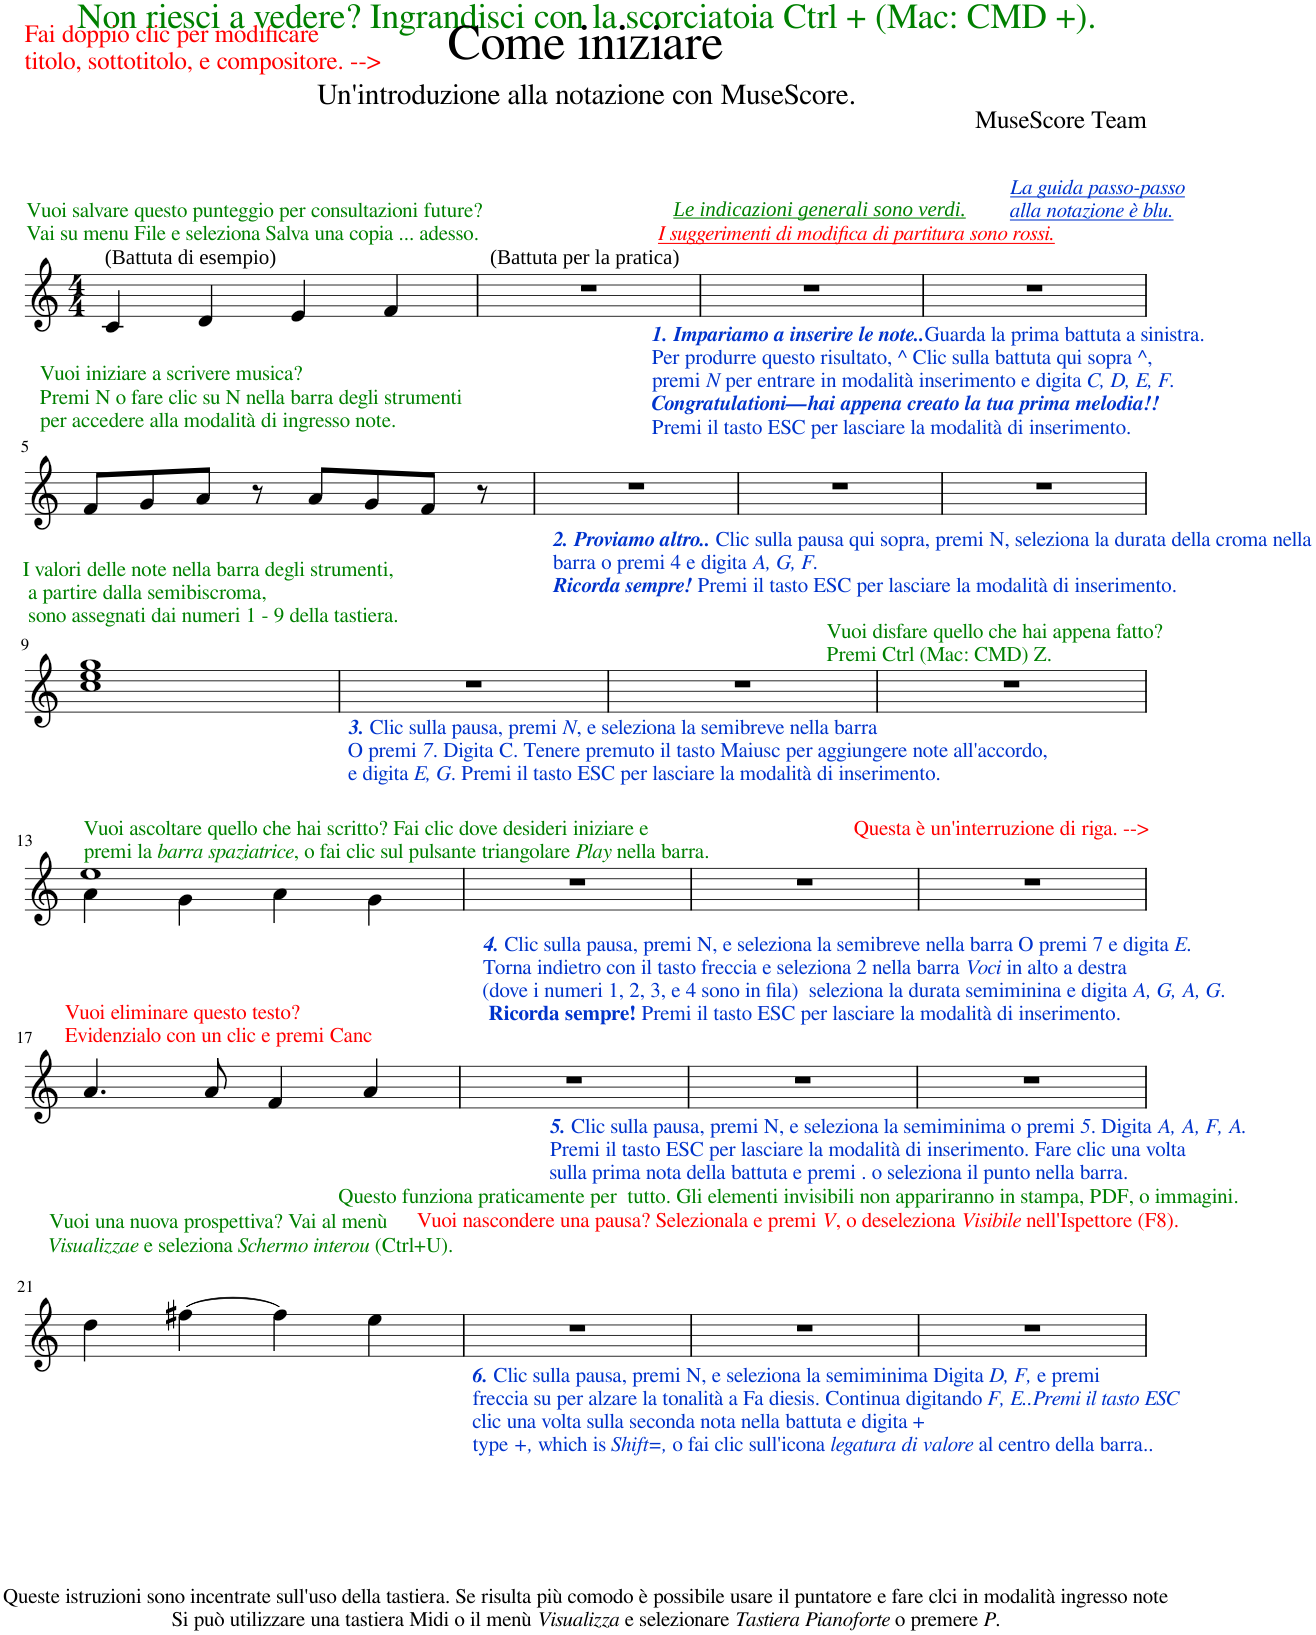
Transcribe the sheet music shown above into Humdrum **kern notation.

**kern
*part1
*staff1
*I"Piano
*I'Pno.
*clefG2
*k[]
*M4/4
=1
!LO:TX:a:t=(Battuta di esempio)
!LO:TX:a:color=#008000:t=Vuoi salvare questo punteggio per consultazioni future?
!LO:TX:a:t=Vai su menu File e seleziona Salva una copia ... adesso.
4c/
4d/
4e/
4f/
=2
!LO:TX:a:t=(Battuta per la pratica)
!LO:TX:b:Bi:color=#0033CC:t=1. Impariamo a inserire le note..
!LO:TX:b:t=Guarda la prima battuta a sinistra.
!LO:TX:b:t=Per produrre questo risultato, ^ Clic sulla battuta qui sopra ^,
!LO:TX:b:t=premi
!LO:TX:b:i:t=N
!LO:TX:b:t=per entrare in modalità inserimento e digita
!LO:TX:b:i:t=C, D, E, F.
!LO:TX:b:B:t=Congratulationi—hai appena creato la tua prima melodia!!
!LO:TX:b:t=Premi il tasto ESC per lasciare la modalità di inserimento.
1r
=3
!LO:TX:a:i:color=#FF0000:t=I suggerimenti di modifica di partitura sono rossi.
!LO:TX:a:i:color=#008000:t=Le indicazioni generali sono verdi.
1r
=4
!LO:TX:a:i:color=#0033CC:t=La guida passo-passo
!LO:TX:a:t=alla notazione è blu.
1r
!!LO:LB:g=z
=5
!LO:TX:a:color=#008000:t=Vuoi iniziare a scrivere musica?
!LO:TX:a:t=Premi N o fare clic su N nella barra degli strumenti
!LO:TX:a:t=per accedere alla modalità di ingresso note.
8f/L
8g/
8a/J
8r
8a/L
8g/
8f/J
8r
=6
!LO:TX:b:Bi:color=#0033CC:t=2. Proviamo altro..
!LO:TX:b:t=Clic sulla pausa qui sopra, premi N, seleziona la durata della croma nella
!LO:TX:b:t=barra o premi 4 e digita
!LO:TX:b:i:t=A, G, F.
!LO:TX:b:t=Ricorda sempre!
!LO:TX:b:t=Premi il tasto ESC per lasciare la modalità di inserimento.
1r
=7
1r
=8
1r
!!LO:LB:g=z
=9
!LO:TX:a:color=#008000:t=I valori delle note nella barra degli strumenti,
!LO:TX:a:t=a partire dalla semibiscroma,
!LO:TX:a:t=sono assegnati dai numeri 1 - 9 della tastiera.
1cc 1ee 1gg
=10
!LO:TX:b:Bi:color=#0033CC:t=3.
!LO:TX:b:t=Clic sulla pausa, premi
!LO:TX:b:i:t=N
!LO:TX:b:t=, e seleziona la semibreve nella barra
!LO:TX:b:t=O premi
!LO:TX:b:i:t=7
!LO:TX:b:t=. Digita C. Tenere premuto il tasto Maiusc per aggiungere note all'accordo,
!LO:TX:b:t=e digita
!LO:TX:b:i:t=E, G
!LO:TX:b:t=. Premi il tasto ESC per lasciare la modalità di inserimento.
1r
=11
1r
=12
!LO:TX:a:color=#008000:t=Vuoi disfare quello che hai appena fatto?
!LO:TX:a:t=Premi Ctrl (Mac&colon; CMD) Z.
1r
!!LO:LB:g=z
=13
*^
!LO:TX:a:color=#008000:t=Vuoi ascoltare quello che hai scritto? Fai clic dove desideri iniziare e	!
!LO:TX:a:t=premi la	!
!LO:TX:a:i:t=barra spaziatrice	!
!LO:TX:a:t=, o fai clic sul pulsante triangolare	!
!LO:TX:a:i:t=Play	!
!LO:TX:a:t=nella barra.	!
1ee	4a\
.	4g\
.	4a\
.	4g\
=14	=14
!LO:TX:b:Bi:color=#0033CC:t=4.	!
!LO:TX:b:t=Clic sulla pausa, premi N, e seleziona la semibreve nella barra O premi 7 e digita	!
!LO:TX:b:i:t=E	!
!LO:TX:b:t=.	!
!LO:TX:b:t=Torna indietro con il tasto freccia e seleziona 2 nella barra	!
!LO:TX:b:i:t=Voci	!
!LO:TX:b:t=in alto a destra	!
!LO:TX:b:t=(dove i numeri 1, 2, 3, e 4 sono in fila)  seleziona la durata semiminina e digita	!
!LO:TX:b:i:t=A, G, A, G	!
!LO:TX:b:t=.	!
!LO:TX:b:B:t=Ricorda sempre!	!
!LO:TX:b:t=Premi il tasto ESC per lasciare la modalità di inserimento.	!
*v	*v
1r
=15
1r
=16
!LO:TX:a:color=#FF0000:t=Questa è un'interruzione di riga. -->
1r
!!LO:LB:g=z
=17
!LO:TX:a:color=#FF0000:t=Vuoi eliminare questo testo?
!LO:TX:a:t=Evidenzialo con un clic e premi Canc
4.a/
8a/
4f/
4a/
=18
!LO:TX:b:Bi:color=#0033CC:t=5.
!LO:TX:b:t=Clic sulla pausa, premi N, e seleziona la semiminima o premi
!LO:TX:b:i:t=5
!LO:TX:b:t=. Digita
!LO:TX:b:i:t=A, A, F, A.
!LO:TX:b:t=Premi il tasto ESC per lasciare la modalità di inserimento. Fare clic una volta
!LO:TX:b:t=sulla prima nota della battuta e premi . o seleziona il punto nella barra.
1r
=19
1r
=20
1r
!!LO:LB:g=z
=21
!LO:TX:a:color=#008000:t=Vuoi una nuova prospettiva? Vai al menù
!LO:TX:a:i:t=Visualizzae
!LO:TX:a:t=e seleziona
!LO:TX:a:i:t=Schermo interou
!LO:TX:a:t=(Ctrl+U).
4dd\
[4ff#X\
4ff#\]
4ee\
=22
!LO:TX:b:Bi:color=#0033CC:t=6.
!LO:TX:b:t=Clic sulla pausa, premi N, e seleziona la semiminima Digita
!LO:TX:b:i:t=D, F,
!LO:TX:b:t=e premi
!LO:TX:b:t=freccia su per alzare la tonalità a Fa diesis. Continua digitando
!LO:TX:b:i:t=F, E..Premi il tasto ESC
!LO:TX:b:t=clic una volta sulla seconda nota nella battuta e digita +
!LO:TX:b:t=type
!LO:TX:b:i:t=+,
!LO:TX:b:t=which is
!LO:TX:b:i:t=Shift=,
!LO:TX:b:t=o fai clic sull'icona
!LO:TX:b:i:t=legatura di valore
!LO:TX:b:t=al centro della barra..
1r
=23
!LO:TX:a:color=#FF0000:t=Vuoi nascondere una pausa? Selezionala e premi
!LO:TX:a:i:t=V
!LO:TX:a:t=, o deseleziona
!LO:TX:a:i:t=Visibile
!LO:TX:a:t=nell'Ispettore (F8).
!LO:TX:a:color=#008000:t=Questo funziona praticamente per  tutto. Gli elementi invisibili non appariranno in stampa, PDF, o immagini.
1r
=24
1r
=
*-
